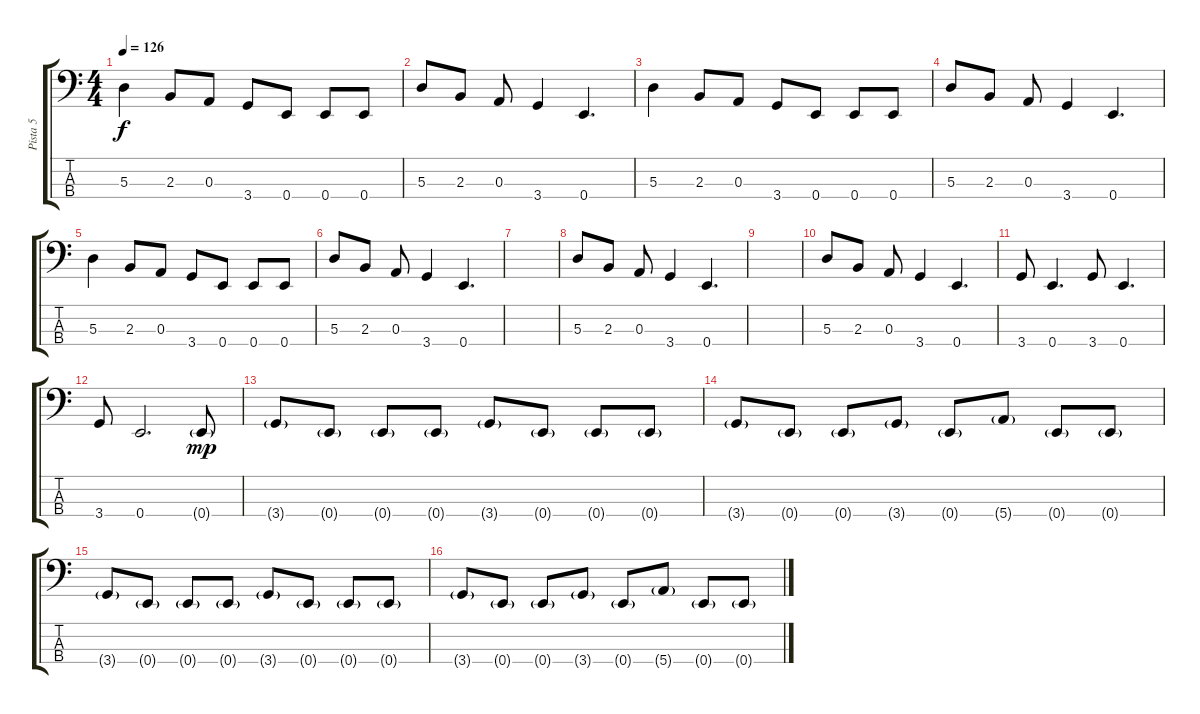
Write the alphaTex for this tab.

\track ("Pista 5" "Pista 5") {instrument electricbassfinger}
\staff {score tabs}
\tuning (G2 D2 A1 E1) {hide}
\ts (4 4)
\tempo 126
\clef f4
\ks c
5.3.4{dy f} 2.3.8 0.3.8 3.4.8 0.4.8 0.4.8 0.4.8 |
5.3.8 2.3.8 0.3.8 3.4.4 0.4.4{d} |
5.3.4 2.3.8 0.3.8 3.4.8 0.4.8 0.4.8 0.4.8 |
5.3.8 2.3.8 0.3.8 3.4.4 0.4.4{d} |
5.3.4 2.3.8 0.3.8 3.4.8 0.4.8 0.4.8 0.4.8 |
5.3.8 2.3.8 0.3.8 3.4.4 0.4.4{d} |
|
5.3.8 2.3.8 0.3.8 3.4.4 0.4.4{d} |
|
5.3.8 2.3.8 0.3.8 3.4.4 0.4.4{d} |
3.4.8 0.4.4{d} 3.4.8 0.4.4{d} |
3.4.8 0.4.2{d} 0.4{g}.8{dy mp} |
3.4{g}.8 0.4{g}.8 0.4{g}.8 0.4{g}.8 3.4{g}.8 0.4{g}.8 0.4{g}.8 0.4{g}.8 |
3.4{g}.8 0.4{g}.8 0.4{g}.8 3.4{g}.8 0.4{g}.8 5.4{g}.8 0.4{g}.8 0.4{g}.8 |
3.4{g}.8 0.4{g}.8 0.4{g}.8 0.4{g}.8 3.4{g}.8 0.4{g}.8 0.4{g}.8 0.4{g}.8 |
3.4{g}.8 0.4{g}.8 0.4{g}.8 3.4{g}.8 0.4{g}.8 5.4{g}.8 0.4{g}.8 0.4{g}.8
